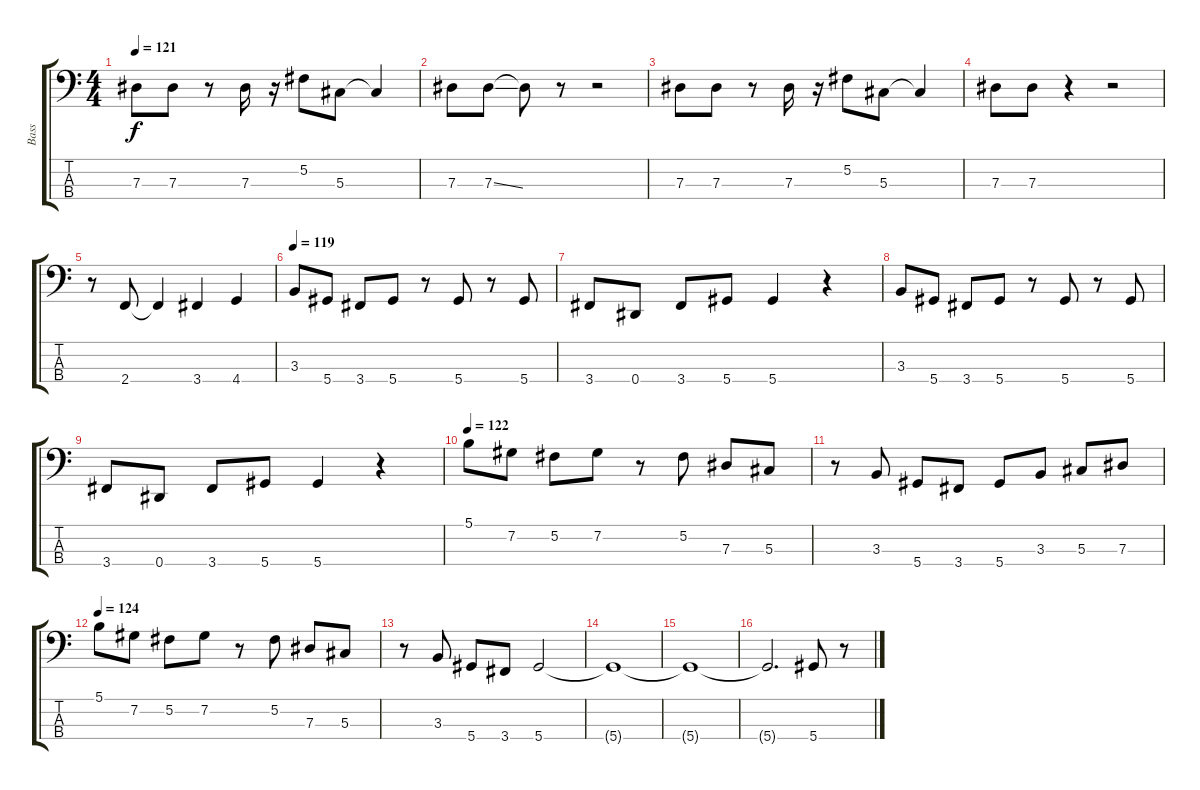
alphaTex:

\track ("Bass" "Bass") {instrument electricbasspick}
\staff {score tabs}
\tuning (Gb2 Db2 Ab1 Eb1) {hide}
\ts (4 4)
\tempo 121
\clef f4
\ks c
7.3.8{dy f} 7.3.8 r.8 7.3.16 r.16 5.2.8 5.3.8 5.3{t}.4 |
7.3.8 7.3{ss}.8 7.3{t}.8 r.8 r.2 |
7.3.8 7.3.8 r.8 7.3.16 r.16 5.2.8 5.3.8 5.3{t}.4 |
7.3.8 7.3.8 r.4 r.2 |
r.8 2.4.8 2.4{t}.4 3.4.4 4.4.4 |
\tempo 119
3.3.8 5.4.8 3.4.8 5.4.8 r.8 5.4.8 r.8 5.4.8 |
3.4.8 0.4.8 3.4.8 5.4.8 5.4.4 r.4 |
3.3.8 5.4.8 3.4.8 5.4.8 r.8 5.4.8 r.8 5.4.8 |
3.4.8 0.4.8 3.4.8 5.4.8 5.4.4 r.4 |
\tempo 122
5.1.8 7.2.8 5.2.8 7.2.8 r.8 5.2.8 7.3.8 5.3.8 |
r.8 3.3.8 5.4.8 3.4.8 5.4.8 3.3.8 5.3.8 7.3.8 |
\tempo 124
5.1.8 7.2.8 5.2.8 7.2.8 r.8 5.2.8 7.3.8 5.3.8 |
r.8 3.3.8 5.4.8 3.4.8 5.4.2 |
5.4{t}.1 |
5.4{t}.1 |
5.4{t}.2{d} 5.4.8 r.8
